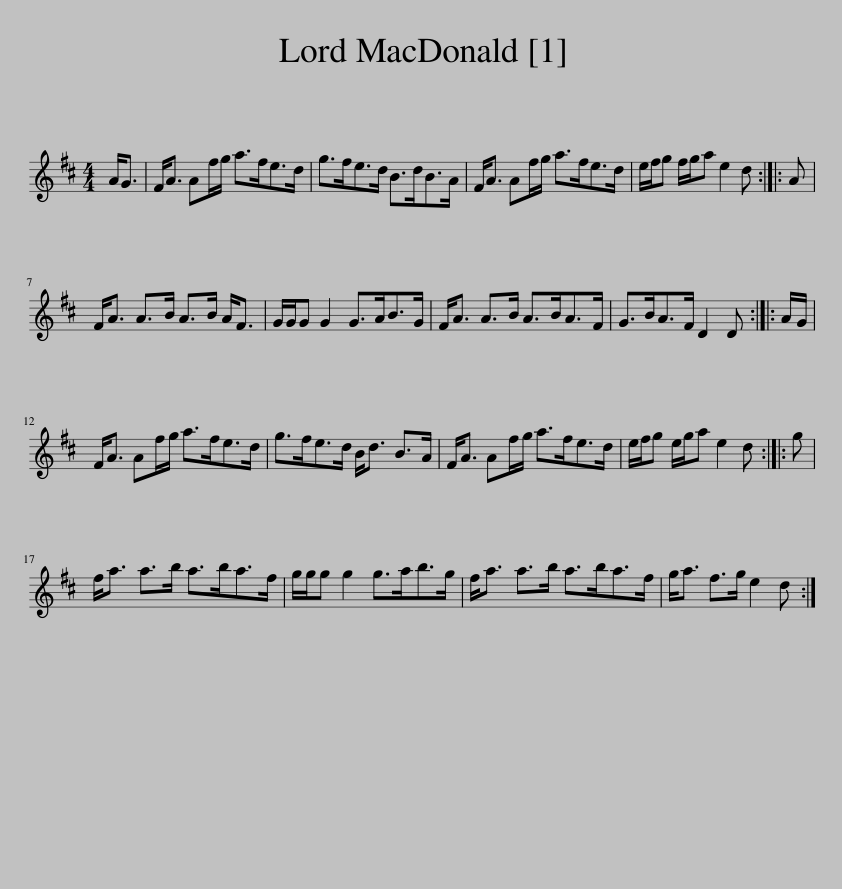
X:1
L:1/8
M:4/4
I:linebreak $
K:D
V:1 treble
V:1
 A<G | F<A Af/g/ a>fe>d | g>fe>d B>dB>A | F<A Af/g/ a>fe>d | e/f/g f/g/a e2 d :: %5
 A |$ F<A A>B A>B A<F | G/G/G G2 G>AB>G | F<A A>B A>BA>F | G>BA>F D2 D :: %10
 A/G/ |$ F<A Af/g/ a>fe>d | g>fe>d B<d B>A | F<A Af/g/ a>fe>d | e/f/g e/g/a e2 d :: %15
 g |$ f<a a>b a>ba>f | g/g/g g2 g>ab>g | f<a a>b a>ba>f | g<a f>g e2 d :| %20
